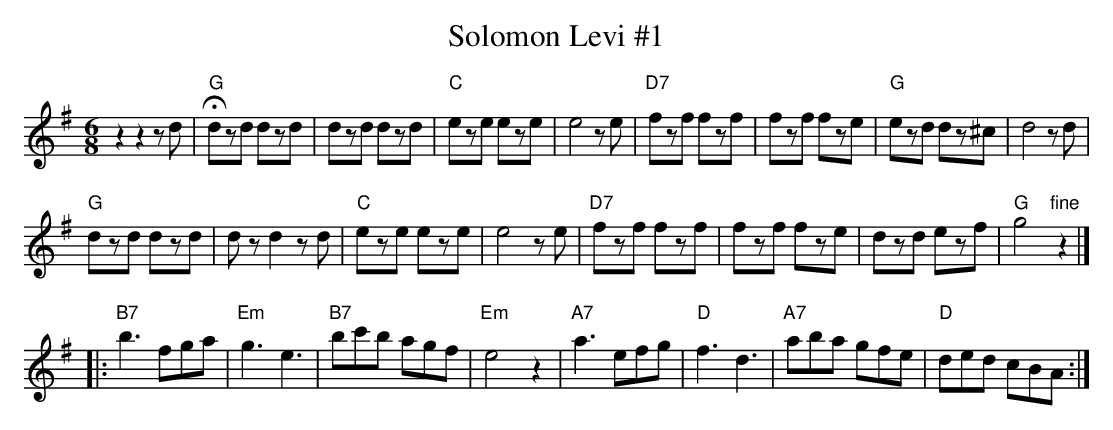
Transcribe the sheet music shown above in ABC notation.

X:1
T: Solomon Levi #1
M: 6/8
K: G
z2z2zd| "G"Hdzd dzd| dzd dzd| "C"eze eze| e4 ze|\
        "D7"fzf fzf| fzf fze| "G"ezd dz^c| d4 zd|
        "G"dzd dzd| dz d2 zd| "C"eze eze| e4 ze|\
        "D7"fzf fzf| fzf fze| dzd ezf| "G"g4 "fine"z2 |]
|:\
"B7"b3 fga| "Em"g3 e3| "B7"bc'b agf| "Em"e4 z2|\
"A7"a3 efg| "D"f3 d3| "A7"aba gfe| "D"ded cBA:|
